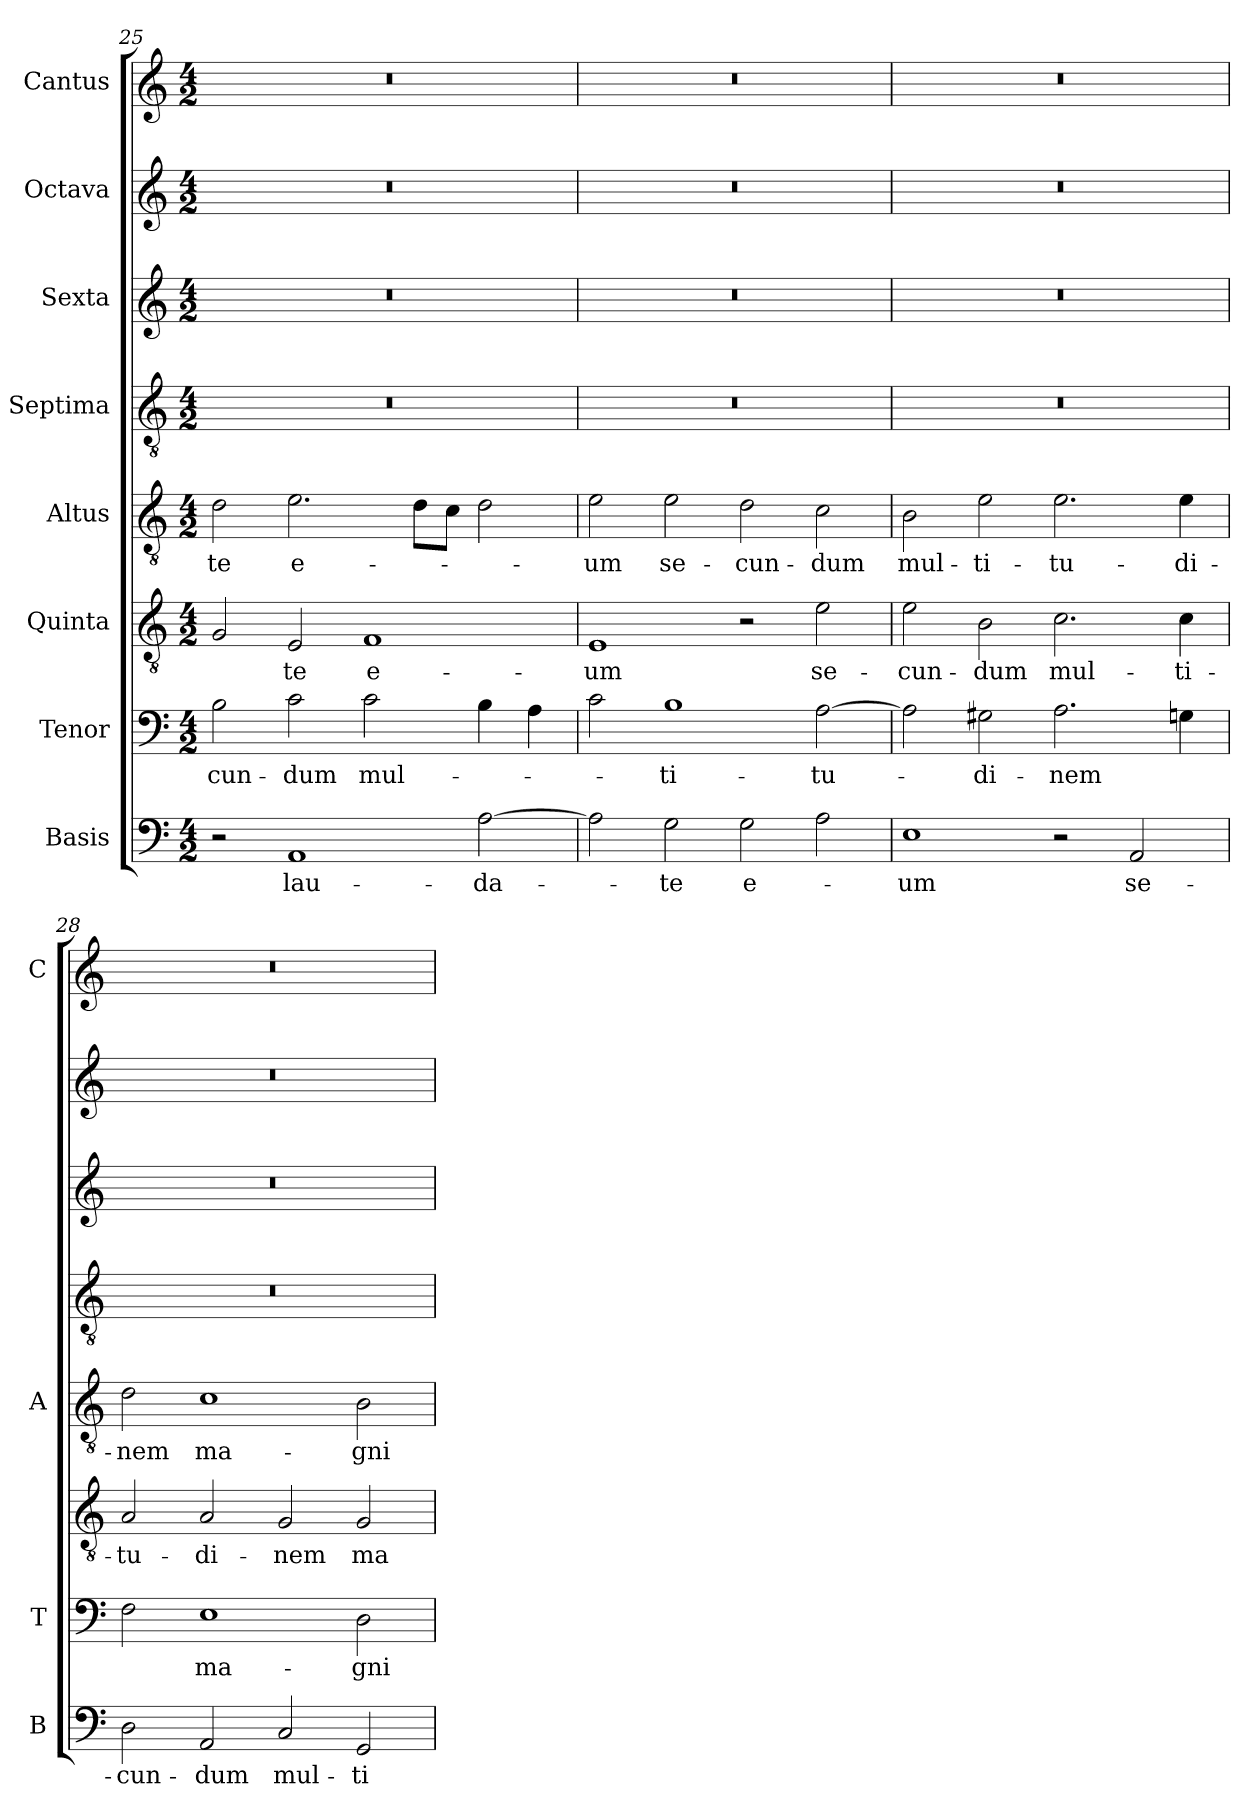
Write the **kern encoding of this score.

**kern	**text	**kern	**text	**kern	**text	**kern	**text	**kern	**kern	**kern	**kern
*part8	*part8	*part7	*part7	*part6	*part6	*part5	*part5	*part4	*part3	*part2	*part1
*staff8	*staff8	*staff7	*staff7	*staff6	*staff6	*staff5	*staff5	*staff4	*staff3	*staff2	*staff1
*I"Basis	*	*I"Tenor	*	*I"Quinta	*	*I"Altus	*	*I"Septima	*I"Sexta	*I"Octava	*I"Cantus
*I'B	*	*I'T	*	*	*	*I'A	*	*	*	*	*I'C
!!LO:PB:g=z
*clefF4	*	*clefF4	*	*clefGv2	*	*clefGv2	*	*clefGv2	*clefG2	*clefG2	*clefG2
*k[]	*	*k[]	*	*k[]	*	*k[]	*	*k[]	*k[]	*k[]	*k[]
*C:	*	*C:	*	*C:	*	*C:	*	*C:	*C:	*C:	*C:
*M4/2	*	*M4/2	*	*M4/2	*	*M4/2	*	*M4/2	*M4/2	*M4/2	*M4/2
=25	=25	=25	=25	=25	=25	=25	=25	=25	=25	=25	=25
!	!	!	!LO:LY:b	!	!	!	!LO:LY:b	!	!	!	!
2r	.	2B\	-cun-	2G/	.	2d\	-te	0r	0r	0r	0r
!	!LO:LY:b	!	!LO:LY:b	!	!LO:LY:b	!	!LO:LY:b	!	!	!	!
1AA	lau-	2c\	-dum	2E/	-te	2.e\	e-	.	.	.	.
!	!	!	!LO:LY:b	!	!LO:LY:b	!	!	!	!	!	!
.	.	2c\	mul-	1F	e-	.	.	.	.	.	.
.	.	.	.	.	.	8d\L	.	.	.	.	.
.	.	.	.	.	.	8c\J	.	.	.	.	.
!	!LO:LY:b	!	!	!	!	!	!	!	!	!	!
[2A\	-da-	4B\	.	.	.	2d\	.	.	.	.	.
.	.	4A\	.	.	.	.	.	.	.	.	.
=26	=26	=26	=26	=26	=26	=26	=26	=26	=26	=26	=26
!	!	!	!	!	!LO:LY:b	!	!LO:LY:b	!	!	!	!
2A\]	.	2c\	.	1E	-um	2e\	-um	0r	0r	0r	0r
!	!LO:LY:b	!	!LO:LY:b	!	!	!	!LO:LY:b	!	!	!	!
2G\	-te	1B	-ti-	.	.	2e\	se-	.	.	.	.
!	!LO:LY:b	!	!	!	!	!	!LO:LY:b	!	!	!	!
2G\	e-	.	.	2r	.	2d\	-cun-	.	.	.	.
!	!	!	!LO:LY:b	!	!LO:LY:b	!	!LO:LY:b	!	!	!	!
2A\	.	[2A\	-tu-	2e\	se-	2c\	-dum	.	.	.	.
=27	=27	=27	=27	=27	=27	=27	=27	=27	=27	=27	=27
!	!LO:LY:b	!	!	!	!LO:LY:b	!	!LO:LY:b	!	!	!	!
1E	-um	2A\]	.	2e\	-cun-	2B\	mul-	0r	0r	0r	0r
!	!	!	!LO:LY:b	!	!LO:LY:b	!	!LO:LY:b	!	!	!	!
.	.	2G#X\	-di-	2B\	-dum	2e\	-ti-	.	.	.	.
!	!	!	!LO:LY:b	!	!LO:LY:b	!	!LO:LY:b	!	!	!	!
2r	.	2.A\	-nem	2.c\	mul-	2.e\	-tu-	.	.	.	.
!	!LO:LY:b	!	!	!	!	!	!	!	!	!	!
2AA/	se-	.	.	.	.	.	.	.	.	.	.
!	!	!	!	!	!LO:LY:b	!	!LO:LY:b	!	!	!	!
.	.	4Gn\	.	4c\	-ti-	4e\	-di-	.	.	.	.
=28	=28	=28	=28	=28	=28	=28	=28	=28	=28	=28	=28
!	!LO:LY:b	!	!	!	!LO:LY:b	!	!LO:LY:b	!	!	!	!
2D\	-cun-	2F\	.	2A/	-tu-	2d\	-nem	0r	0r	0r	0r
!	!LO:LY:b	!	!LO:LY:b	!	!LO:LY:b	!	!LO:LY:b	!	!	!	!
2AA/	-dum	1E	ma-	2A/	-di-	1c	ma-	.	.	.	.
!	!LO:LY:b	!	!	!	!LO:LY:b	!	!	!	!	!	!
2C/	mul-	.	.	2G/	-nem	.	.	.	.	.	.
!	!LO:LY:b	!	!LO:LY:b	!	!LO:LY:b	!	!LO:LY:b	!	!	!	!
2GG/	-ti-	2D\	-gni-	2G/	ma-	2B\	-gni-	.	.	.	.
=	=	=	=	=	=	=	=	=	=	=	=
*-	*-	*-	*-	*-	*-	*-	*-	*-	*-	*-	*-
